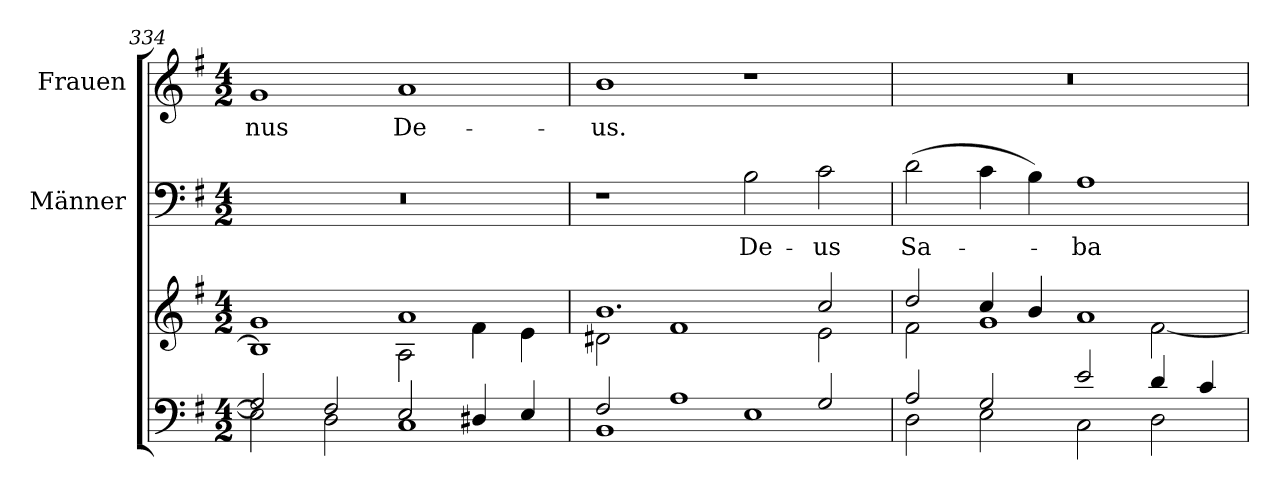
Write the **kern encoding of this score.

**kern	**kern	**kern	**text	**kern	**text
*part3	*part3	*part2	*part2	*part1	*part1
*staff4	*staff3	*staff2	*staff2	*staff1	*staff1
*	*	*I"Männer	*	*I"Frauen	*
*clefF4	*clefG2	*clefF4	*	*clefG2	*
*k[f#]	*k[f#]	*k[f#]	*	*k[f#]	*
*G:	*G:	*G:	*	*G:	*
*M4/2	*M4/2	*M4/2	*	*M4/2	*
=334	=334	=334	=334	=334	=334
*^	*^	*	*	*	*
!	!	!	!	!	!	!	!LO:LY:b
2G/]	2E\]	1g	1B]	0r	.	1g	-nus
2F#/	2D\	.	.	.	.	.	.
!	!	!	!	!	!	!	!LO:LY:b
2E/	1C	1a	2A\	.	.	1a	De-
4D#X/	.	.	4f#\	.	.	.	.
4E/	.	.	4e\	.	.	.	.
=335	=335	=335	=335	=335	=335	=335	=335
!	!	!	!	!	!	!	!LO:LY:b
2F#/	1BB	1.b	2d#X\	1r	.	1b	-us.
1A	.	.	1f#	.	.	.	.
!	!	!	!	!	!LO:LY:b	!	!
.	1E	.	.	2B\	De-	1r	.
!	!	!	!	!	!LO:LY:b	!	!
2G/	.	2cc/	2e\	2c\	-us	.	.
=336	=336	=336	=336	=336	=336	=336	=336
!	!	!	!	!	!LO:LY:b	!	!
2A/	2D\	2dd/	2f#\	(>2d\	Sa-	0r	.
2G/	2E\	4cc/	1g	4c\	.	.	.
.	.	4b/	.	4B\)	.	.	.
!	!	!	!	!	!LO:LY:b	!	!
2e/	2C\	1a	.	1A	-ba-	.	.
4d/	2D\	.	[<2f#\	.	.	.	.
4c/	.	.	.	.	.	.	.
*v	*v	*	*	*	*	*	*
*	*v	*v	*	*	*	*
=	=	=	=	=	=
*-	*-	*-	*-	*-	*-
